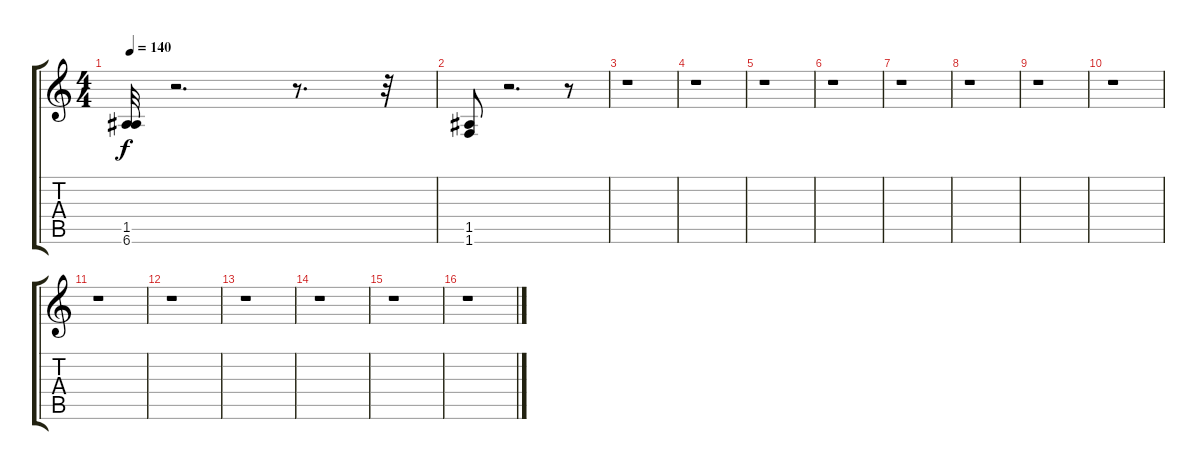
\track "" {instrument overdrivenguitar}
\staff {score tabs}
\tuning (E4 B3 G3 D3 A2 E2) {hide}
\ts (4 4)
\tempo 140
\clef g2
\ks c
(1.5{t} 6.6{t}).32{dy f} r.2{d} r.8{d} r.32 |
(1.5 1.6).8 r.2{d} r.8 |
r.1 |
r.1 |
r.1 |
r.1 |
r.1 |
r.1 |
r.1 |
r.1 |
r.1 |
r.1 |
r.1 |
r.1 |
r.1 |
r.1
